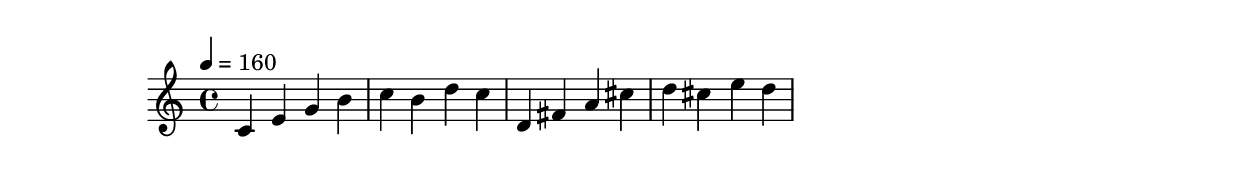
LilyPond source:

%% Do not edit this file; it is automatically
%% generated from LSR http://lsr.dsi.unimi.it
%% This file is in the public domain.
\version "2.13.29"

\header {
  lsrtags = "staff-notation, midi"

%% Translation of GIT committish: 0b55335aeca1de539bf1125b717e0c21bb6fa31b
  texidoces = "
Para cambiar el tempo en la salida MIDI sin
imprimir nada, hacemos invisible la indicación metronómica:

"

  doctitlees = "Cambiar el tempo sin indicación metronómica"

%% Translation of GIT committish: 0a868be38a775ecb1ef935b079000cebbc64de40
  texidocde = "
Um das Tempo für die MIDI-Ausgabe zu ändern, ohne eine Tempoangabe in den
Noten auszugeben, kann die Metronombezeichnung unsichtbar gemacht werden:

"

  doctitlede = "Das Tempo ohne Metronom-Angabe verändern"
%% Translation of GIT committish: 4ab2514496ac3d88a9f3121a76f890c97cedcf4e
  texidocfr = "
Vous pouvez indiquer un changement de tempo pour le fichier MIDI sans
pour autant l'imprimer.  Il suffit alors de le rendre invisible aux
interprètes.

"
  doctitlefr = "Changement de tempo sans indication sur la partition"


  texidoc = "
To change the tempo in MIDI output without printing anything, make the
metronome mark invisible.

"
  doctitle = "Changing the tempo without a metronome mark"
} % begin verbatim

\score {
  \new Staff \relative c' {
    \tempo 4 = 160
    c4 e g b
    c4 b d c
    \set Score.tempoHideNote = ##t
    \tempo 4 = 96
    d,4 fis a cis
    d4 cis e d
  }
  \layout { }
  \midi { }
}
